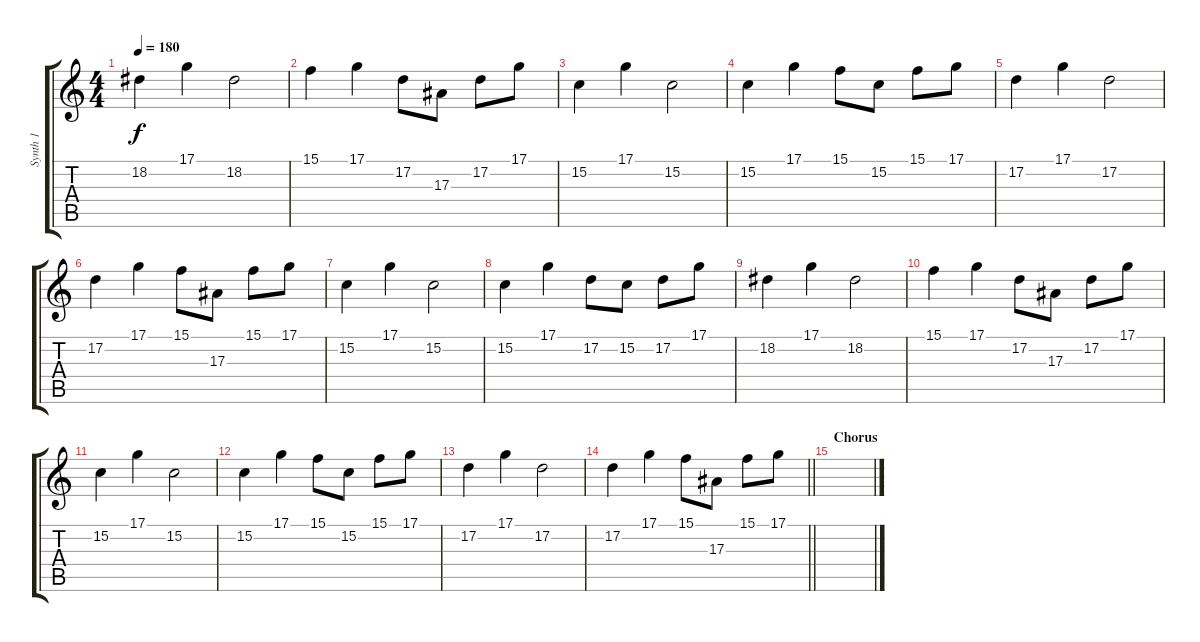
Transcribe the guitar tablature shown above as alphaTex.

\track ("Synth 1" "Synth 1") {instrument choiraahs}
\staff {score tabs}
\tuning (D4 A3 F3 C3 G2 D2) {hide}
\ts (4 4)
\tempo 180
\clef g2
\ks c
18.2.4{dy f} 17.1.4 18.2.2 |
15.1.4 17.1.4 17.2.8 17.3.8 17.2.8 17.1.8 |
15.2.4 17.1.4 15.2.2 |
15.2.4 17.1.4 15.1.8 15.2.8 15.1.8 17.1.8 |
17.2.4 17.1.4 17.2.2 |
17.2.4 17.1.4 15.1.8 17.3.8 15.1.8 17.1.8 |
15.2.4 17.1.4 15.2.2 |
15.2.4 17.1.4 17.2.8 15.2.8 17.2.8 17.1.8 |
18.2.4 17.1.4 18.2.2 |
15.1.4 17.1.4 17.2.8 17.3.8 17.2.8 17.1.8 |
15.2.4 17.1.4 15.2.2 |
15.2.4 17.1.4 15.1.8 15.2.8 15.1.8 17.1.8 |
17.2.4 17.1.4 17.2.2 |
\barLineRight lightlight
17.2.4 17.1.4 15.1.8 17.3.8 15.1.8 17.1.8 |
\section ("" "Chorus")
